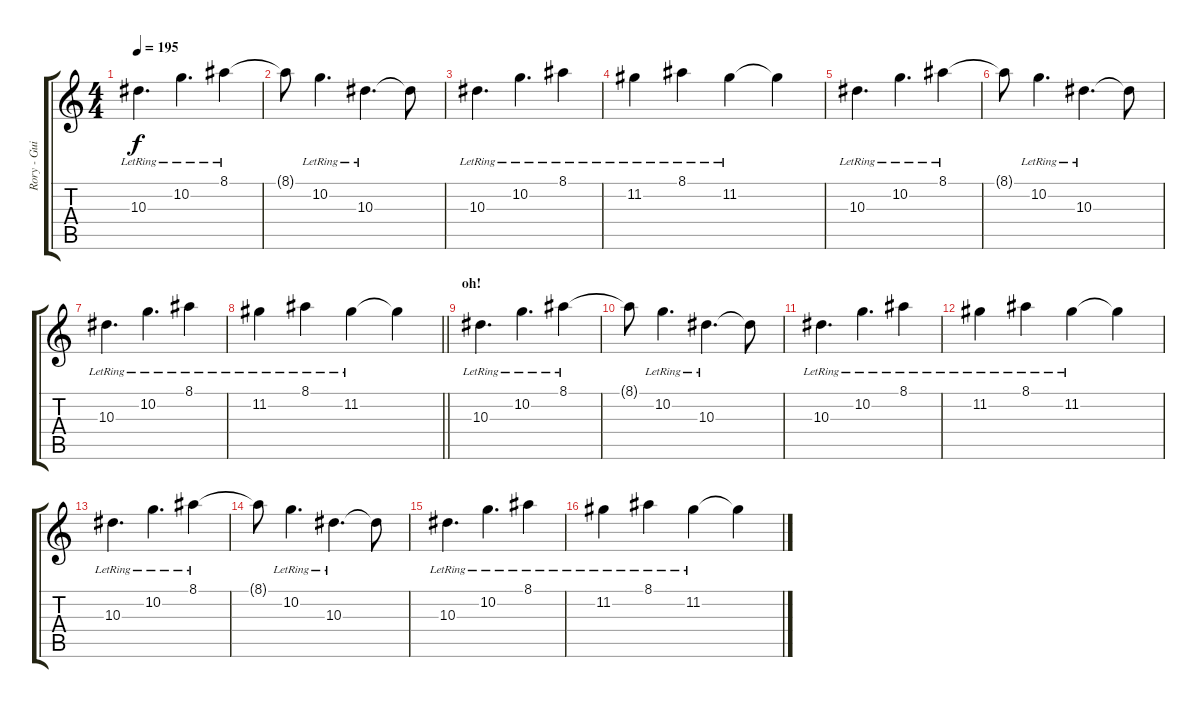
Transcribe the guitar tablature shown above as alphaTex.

\track ("Rory - Guitar" "Rory - Gui") {instrument distortionguitar}
\staff {score tabs}
\tuning (D4 A3 F3 C3 G2 C2) {hide}
\ts (4 4)
\tempo 195
\clef g2
\ks c
10.3{lr}.4{d dy f} 10.2{lr}.4{d} 8.1{lr}.4 |
8.1{t}.8 10.2{lr}.4{d} 10.3{lr}.4{d} 10.3{t}.8 |
10.3{lr}.4{d} 10.2{lr}.4{d} 8.1{lr}.4 |
11.2{lr}.4 8.1{lr}.4 11.2{lr}.4 11.2{t}.4 |
10.3{lr}.4{d} 10.2{lr}.4{d} 8.1{lr}.4 |
8.1{t}.8 10.2{lr}.4{d} 10.3{lr}.4{d} 10.3{t}.8 |
10.3{lr}.4{d} 10.2{lr}.4{d} 8.1{lr}.4 |
\barLineRight lightlight
11.2{lr}.4 8.1{lr}.4 11.2{lr}.4 11.2{t}.4 |
\section ("" "oh!")
10.3{lr}.4{d} 10.2{lr}.4{d} 8.1{lr}.4 |
8.1{t}.8 10.2{lr}.4{d} 10.3{lr}.4{d} 10.3{t}.8 |
10.3{lr}.4{d} 10.2{lr}.4{d} 8.1{lr}.4 |
11.2{lr}.4 8.1{lr}.4 11.2{lr}.4 11.2{t}.4 |
10.3{lr}.4{d} 10.2{lr}.4{d} 8.1{lr}.4 |
8.1{t}.8 10.2{lr}.4{d} 10.3{lr}.4{d} 10.3{t}.8 |
10.3{lr}.4{d} 10.2{lr}.4{d} 8.1{lr}.4 |
11.2{lr}.4 8.1{lr}.4 11.2{lr}.4 11.2{t}.4
